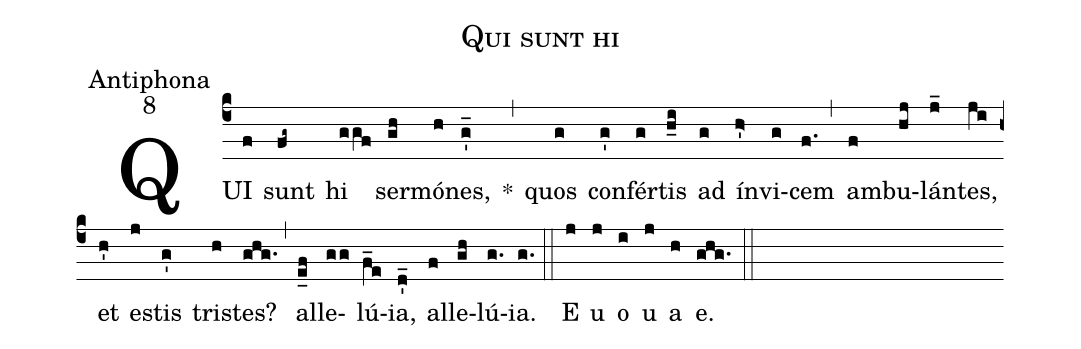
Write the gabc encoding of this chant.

name:Qui sunt hi;
office-part:Antiphona;
mode:8;
%%
(c4) QUI(f) sunt(fg~) hi(ggf) ser(gh)mó(h)nes,(g'_) *(,) quos(g) con(g')fér(g)tis(h_i) ad(g) ín(h>')vi(g)cem(f.) (,) am(f)bu(hj)lán(j_)tes,(ji) et(h') e(j)stis(g') tri(h)stes?(ghg.) (,) al(e_f)le(gg)lú(f_e)ia,(d'_) al(f)le(gh)lú(g.)ia.(g.) (::) E(j) u(j) o(i) u(j) a(h) e.(ghg.) (::)
